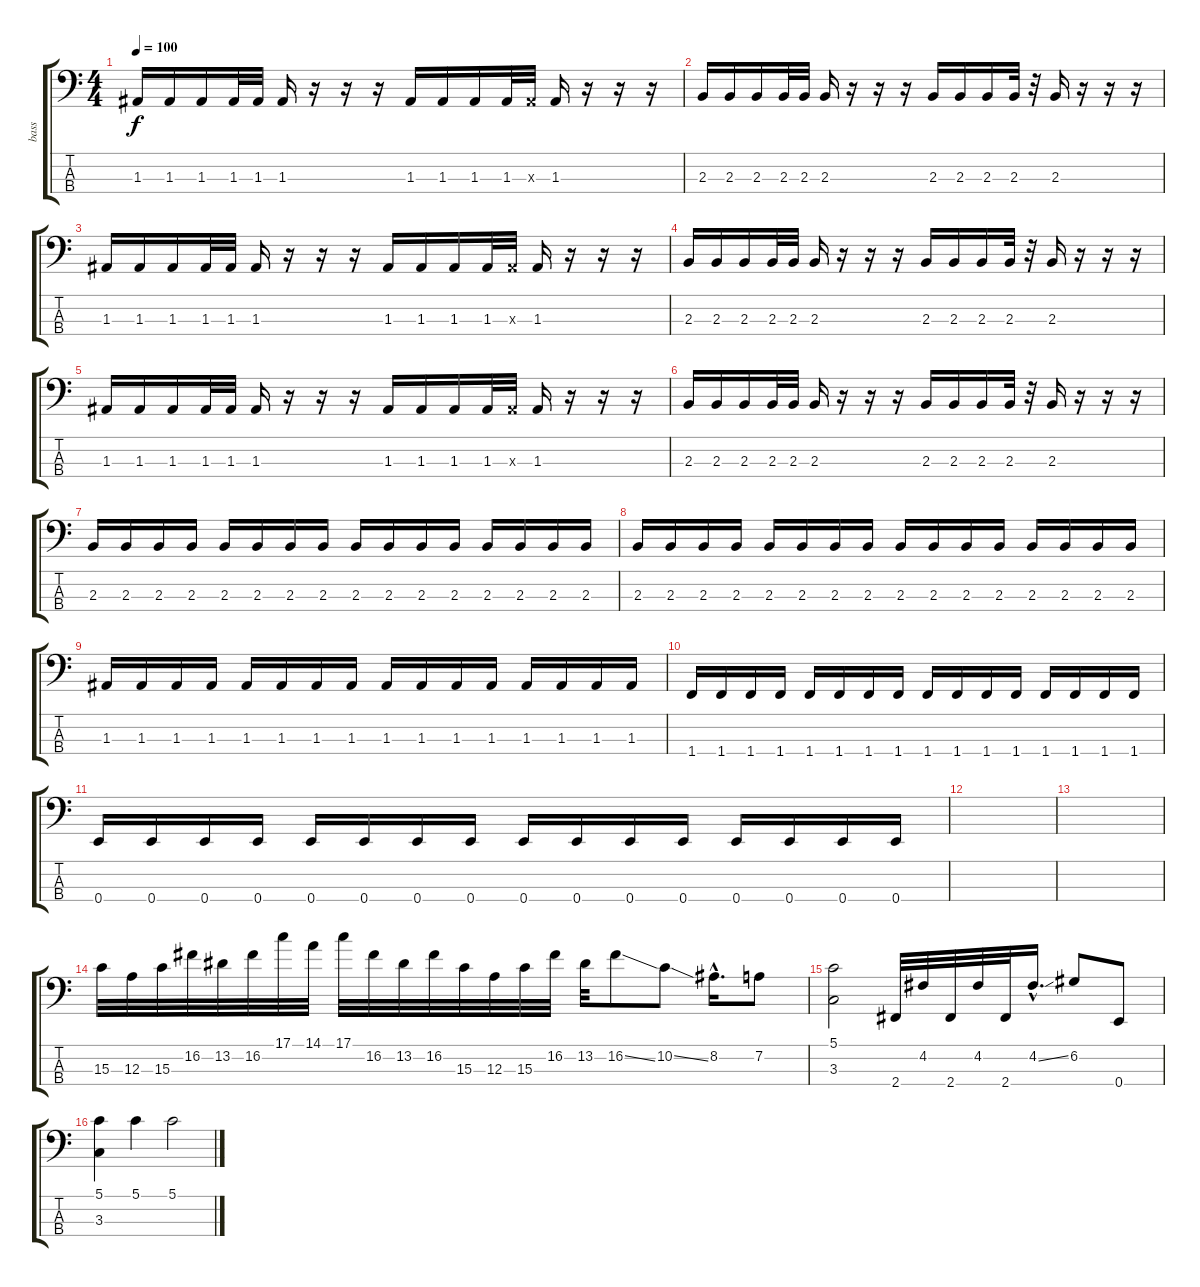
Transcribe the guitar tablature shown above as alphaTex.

\track ("bass" "bass") {instrument electricbassfinger}
\staff {score tabs}
\tuning (G2 D2 A1 E1) {hide}
\ts (4 4)
\tempo 100
\clef f4
\ks c
1.3.16{dy f} 1.3.16 1.3.16 1.3.32 1.3.32 1.3.16 r.16 r.16 r.16 1.3.16 1.3.16 1.3.16 1.3.32 1.3{x}.32 1.3.16 r.16 r.16 r.16 |
2.3.16 2.3.16 2.3.16 2.3.32 2.3.32 2.3.16 r.16 r.16 r.16 2.3.16 2.3.16 2.3.16 2.3.32 r.32 2.3.16 r.16 r.16 r.16 |
1.3.16 1.3.16 1.3.16 1.3.32 1.3.32 1.3.16 r.16 r.16 r.16 1.3.16 1.3.16 1.3.16 1.3.32 1.3{x}.32 1.3.16 r.16 r.16 r.16 |
2.3.16 2.3.16 2.3.16 2.3.32 2.3.32 2.3.16 r.16 r.16 r.16 2.3.16 2.3.16 2.3.16 2.3.32 r.32 2.3.16 r.16 r.16 r.16 |
1.3.16 1.3.16 1.3.16 1.3.32 1.3.32 1.3.16 r.16 r.16 r.16 1.3.16 1.3.16 1.3.16 1.3.32 1.3{x}.32 1.3.16 r.16 r.16 r.16 |
2.3.16 2.3.16 2.3.16 2.3.32 2.3.32 2.3.16 r.16 r.16 r.16 2.3.16 2.3.16 2.3.16 2.3.32 r.32 2.3.16 r.16 r.16 r.16 |
2.3.16 2.3.16 2.3.16 2.3.16 2.3.16 2.3.16 2.3.16 2.3.16 2.3.16 2.3.16 2.3.16 2.3.16 2.3.16 2.3.16 2.3.16 2.3.16 |
2.3.16 2.3.16 2.3.16 2.3.16 2.3.16 2.3.16 2.3.16 2.3.16 2.3.16 2.3.16 2.3.16 2.3.16 2.3.16 2.3.16 2.3.16 2.3.16 |
1.3.16 1.3.16 1.3.16 1.3.16 1.3.16 1.3.16 1.3.16 1.3.16 1.3.16 1.3.16 1.3.16 1.3.16 1.3.16 1.3.16 1.3.16 1.3.16 |
1.4.16 1.4.16 1.4.16 1.4.16 1.4.16 1.4.16 1.4.16 1.4.16 1.4.16 1.4.16 1.4.16 1.4.16 1.4.16 1.4.16 1.4.16 1.4.16 |
0.4.16 0.4.16 0.4.16 0.4.16 0.4.16 0.4.16 0.4.16 0.4.16 0.4.16 0.4.16 0.4.16 0.4.16 0.4.16 0.4.16 0.4.16 0.4.16 |
|
|
15.3.32 12.3.32 15.3.32 16.2.32 13.2.32 16.2.32 17.1.32 14.1.32 17.1.32 16.2.32 13.2.32 16.2.32 15.3.32 12.3.32 15.3.32 16.2.32 13.2.32 16.2{ss}.8 10.2{ss}.8 8.2{hac}.16{d} 7.2.8 |
(5.1 3.3).2 2.4.32{instrument slapbass1} 4.2.32 2.4.32 4.2.32 2.4.32 4.2{ss hac}.16{d} 6.2.8 0.4.8 |
(5.1 3.3).4 5.1.4 5.1.2
